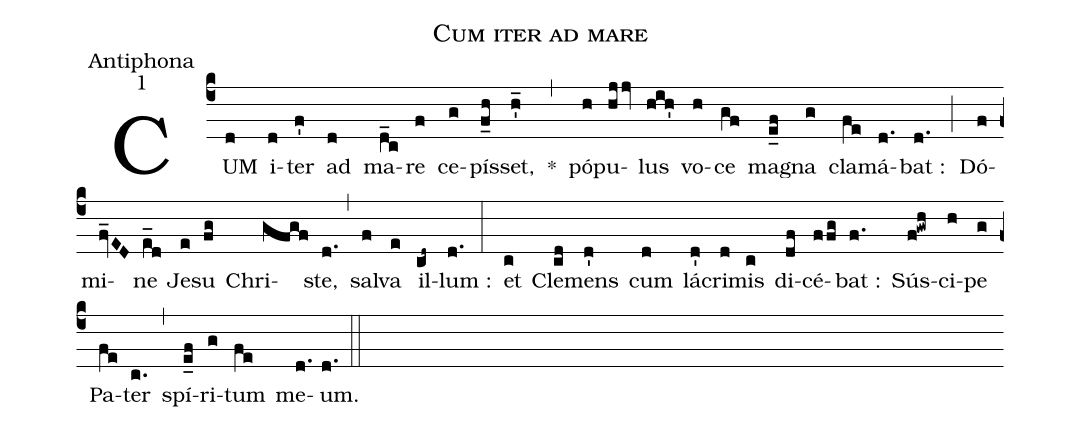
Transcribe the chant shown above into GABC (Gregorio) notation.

name:Cum iter ad mare;
office-part:Antiphona;
mode:1;
%%
(c4) CUM(d) i(d)ter(f') ad(d) ma(d_c)re(f) ce(g)pís(f_h)set,(h'_) *(,) pó(h)pu(hjjv)lus(hih') vo(h)ce(gf) ma(e_f)gna(g) cla(fe)má(d.)bat :(d.) (;) Dó(f)mi(fv_ED)ne(e_d) Je(e)su(fg) Chri(gfgf)ste,(d.) (,) sal(f)va(e) il(cd~)lum :(d.) (:) et(c) Cle(cd)mens(d') cum(d) lá(d')cri(d)mis(c) di(df)cé(ffg)bat :(f.) Sús(f!gwh)ci(h)pe(g) Pa(fe)ter(c.) (,) spí(e_f)ri(g)tum(fe) me(d.)um.(d.) (::)
